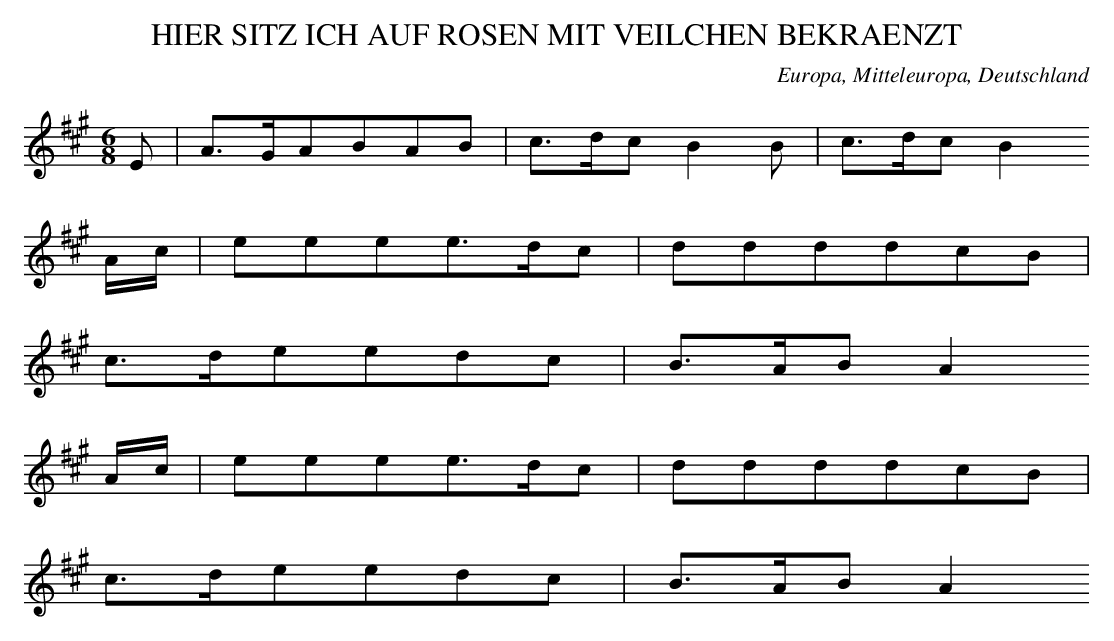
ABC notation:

X:1
T: HIER SITZ ICH AUF ROSEN MIT VEILCHEN BEKRAENZT
O: Europa, Mitteleuropa, Deutschland
M: 6/8
L: 1/16
K: A
E2 | A3GA2B2A2B2 | c3dc2B4B2 | c3dc2B4
Ac | e2e2e2e3dc2 | d2d2d2d2c2B2 |
c3de2e2d2c2 | B3AB2A4
Ac | e2e2e2e3dc2 | d2d2d2d2c2B2 |
c3de2e2d2c2 | B3AB2A4
